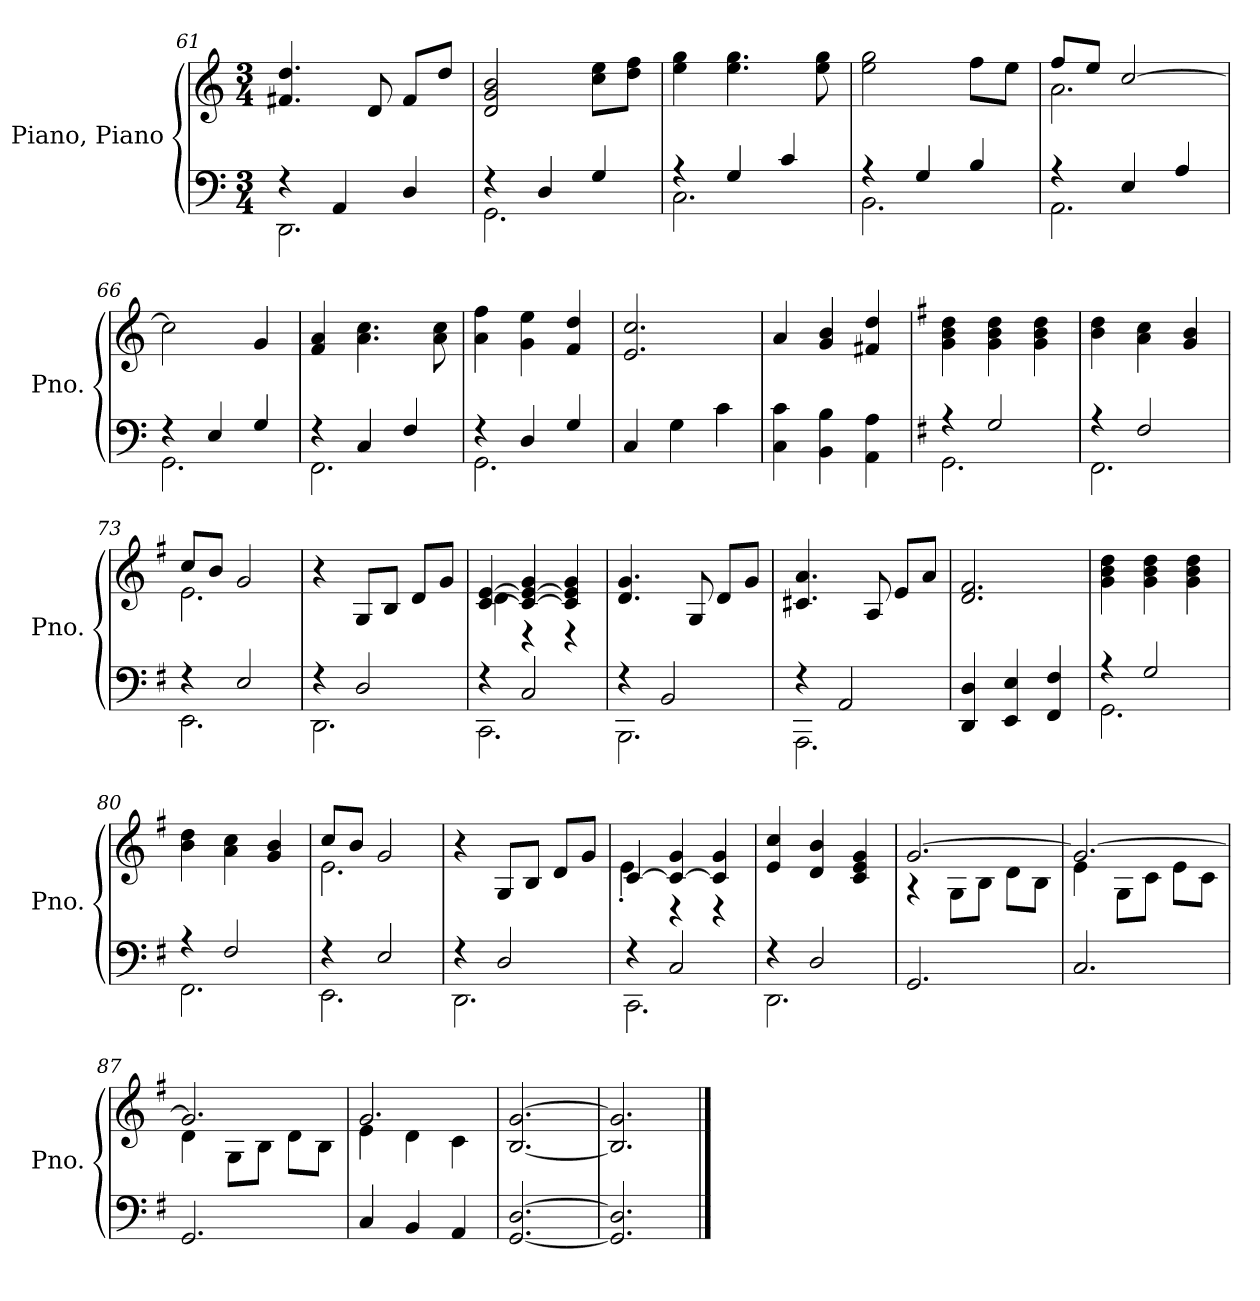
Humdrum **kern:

**kern	**kern
*part1	*part1
*staff2	*staff1
*I"Piano, Piano	*
*I'Pno.	*
*clefF4	*clefG2
*k[]	*k[]
*M3/4	*M3/4
=61	=61
*^	*
4r	2.DD\	4.f#X/ 4.dd/
4AA/	.	.
.	.	8d/
4D/	.	8f#/L
.	.	8dd/J
=62	=62	=62
4r	2.GG\	2d/ 2g/ 2b/
4D/	.	.
4G/	.	8cc\ 8ee\L
.	.	8dd\ 8ff\J
=63	=63	=63
4r	2.C\	4ee\ 4gg\
4G/	.	4.ee\ 4.gg\
4c/	.	.
.	.	8ee\ 8gg\
!!LO:LB:g=z
=64	=64	=64
4r	2.BB\	2ee\ 2gg\
4G/	.	.
4B/	.	8ff\L
.	.	8ee\J
=65	=65	=65
*	*	*^
4r	2.AA\	8ff/L	2.a\
.	.	8ee/J	.
4E/	.	[2cc/	.
4A/	.	.	.
*	*	*v	*v
=66	=66	=66
4r	2.GG\	2cc\]
4E/	.	.
4G/	.	4g/
=67	=67	=67
4r	2.FF\	4f/ 4a/
4C/	.	4.a\ 4.cc\
4F/	.	.
.	.	8a\ 8cc\
=68	=68	=68
4r	2.GG\	4a\ 4ff\
4D/	.	4g\ 4ee\
4G/	.	4f/ 4dd/
*v	*v	*
=69	=69
4C/	2.e/ 2.cc/
4G\	.
4c\	.
=70	=70
4C\ 4c\	4a/
4BB\ 4B\	4g/ 4b/
4AA\ 4A\	4f#X/ 4dd/
=71	=71
*k[f#]	*k[f#]
*^	*
4r	2.GG\	4g\ 4b\ 4dd\
2G/	.	4g\ 4b\ 4dd\
.	.	4g\ 4b\ 4dd\
=72	=72	=72
4r	2.FF#\	4b\ 4dd\
2F#/	.	4a\ 4cc\
.	.	4g/ 4b/
!!LO:LB:g=z
=73	=73	=73
*	*	*^
4r	2.EE\	8cc/L	2.e\
.	.	8b/J	.
2E/	.	2g/	.
*	*	*v	*v
=74	=74	=74
4r	2.DD\	4r
2D/	.	8G/L
.	.	8B/J
.	.	8d/L
.	.	8g/J
=75	=75	=75
*	*	*^
4r	2.CC\	[4c/ [4e/	4d\
2C/	.	4c/_ 4e/_ 4g/	4r
.	.	4c/] 4e/] 4g/	4r
*	*	*v	*v
=76	=76	=76
4r	2.BBB\	4.d/ 4.g/
2BB/	.	.
.	.	8G/
.	.	8d/L
.	.	8g/J
=77	=77	=77
4r	2.AAA\	4.c#X/ 4.a/
2AA/	.	.
.	.	8A/
.	.	8e/L
.	.	8a/J
*v	*v	*
=78	=78
4DD/ 4D/	2.d/ 2.f#/
4EE/ 4E/	.
4FF#/ 4F#/	.
=79	=79
*^	*
4r	2.GG\	4g\ 4b\ 4dd\
2G/	.	4g\ 4b\ 4dd\
.	.	4g\ 4b\ 4dd\
!!LO:LB:g=z
=80	=80	=80
4r	2.FF#\	4b\ 4dd\
2F#/	.	4a\ 4cc\
.	.	4g/ 4b/
=81	=81	=81
*	*	*^
4r	2.EE\	8cc/L	2.e\
.	.	8b/J	.
2E/	.	2g/	.
*	*	*v	*v
=82	=82	=82
4r	2.DD\	4r
2D/	.	8G/L
.	.	8B/J
.	.	8d/L
.	.	8g/J
=83	=83	=83
*	*	*^
4r	2.CC\	[4c/	4e'\
2C/	.	4c/_ 4g/	4r
.	.	4c/] 4g/	4r
*	*	*v	*v
=84	=84	=84
4r	2.DD\	4e/ 4cc/
2D/	.	4d/ 4b/
.	.	4c/ 4e/ 4g/
*v	*v	*
=85	=85
*	*^
2.GG/	[2.g/	4r
.	.	8G\L
.	.	8B\J
.	.	8d\L
.	.	8B\J
=86	=86	=86
2.C/	2.g/_	4e\
.	.	8G\L
.	.	8c\J
.	.	8e\L
.	.	8c\J
!!LO:LB:g=z	!!
=87	=87	=87
2.GG/	2.g/]	4d\
.	.	8G\L
.	.	8B\J
.	.	8d\L
.	.	8B\J
=88	=88	=88
4C/	2.g/	4e\
4BB/	.	4d\
4AA/	.	4c\
*	*v	*v
=89	=89
[2.GG/ [2.D/	[2.B/ [2.g/
=90	=90
2.GG/] 2.D/]	2.B/] 2.g/]
==	==
*-	*-
